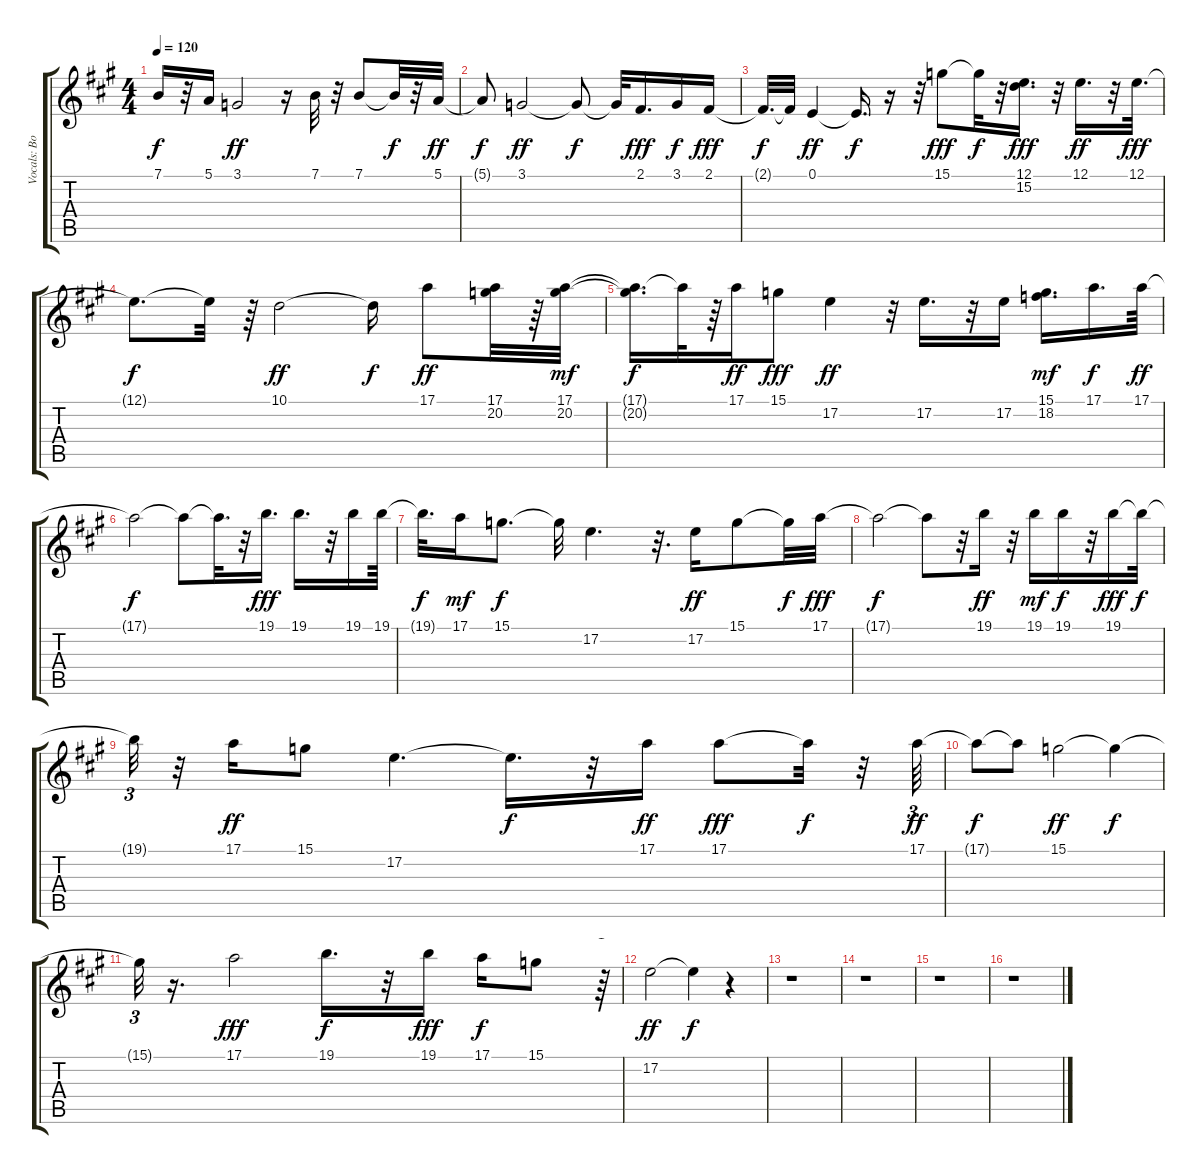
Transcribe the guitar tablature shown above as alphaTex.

\track ("Vocals: Bob Seger" "Vocals: Bo") {instrument lead1square}
\staff {score tabs}
\tuning (E4 B3 G3 D3 A2 E2) {hide}
\ts (4 4)
\tempo 120
\clef g2
\ks a
7.1{t}.16{dy f} r.32 5.1.16 3.1.2{dy ff} r.16 7.1.32 r.32 7.1.8 7.1{t}.32{dy f} r.32 5.1.32{dy ff} |
5.1{t}.8{dy f} 3.1.2{dy ff} 3.1{t}.8{dy f} 3.1{t}.32 2.1.16{d dy fff} 3.1.16{dy f} 2.1.16{dy fff} |
2.1{t}.32{d dy f} 2.1{t}.32 0.1.4{dy ff} 0.1{t}.16{d dy f} r.16 r.32 15.1.8{dy fff} 15.1{t}.32{dy f} r.32 (12.1 15.2).16{d dy fff} r.32 12.1.16{d dy ff} r.32 12.1.32{d dy fff} |
12.1{t}.8{d dy f} 12.1{t}.32 r.64 10.1.2{dy ff} 10.1{t}.16{dy f} 17.1.8{dy ff} (17.1 20.2).32 r.64 (17.1 20.2).32{dy mf} |
(17.1{t} 20.2{t}).16{d dy f} 17.1{t}.32 r.64 17.1.16{dy ff} 15.1.8{dy fff} 17.2.4{dy ff} r.32 17.2.16{d} r.32 17.2.16 (15.1 18.2).16{d dy mf} 17.1.16{d dy f} 17.1.64{dy ff} |
17.1{t}.2{dy f} 17.1{t}.8 17.1{t}.32{d} r.32 19.1.16{d dy fff} 19.1.16{d} r.32 19.1.16 19.1.64 |
19.1{t}.32{d dy f} 17.1.16{dy mf} 15.1.8{d dy f} 15.1{t}.32 17.2.4{d} r.32{d} 17.2.16{dy ff} 15.1.8 15.1{t}.32{dy f} 17.1.32{dy fff} |
17.1{t}.2{dy f} 17.1{t}.8 r.32 19.1.16{dy ff} r.32 19.1.16{dy mf} 19.1.16{dy f} r.32 19.1.16{dy fff} 19.1{t}.32{dy f} |
19.1{t}.32{tu (3 2)} r.32 17.1.16{dy ff} 15.1.8 17.2.4{d} 17.2{t}.16{d dy f} r.32 17.1.16{dy ff} 17.1.8{dy fff} 17.1{t}.32{dy f} r.32 17.1.64{tu (3 2) dy ff} |
17.1{t}.8{dy f} 17.1{t}.8 15.1.2{dy ff} 15.1{t}.4{dy f} |
15.1{t}.32{tu (3 2)} r.16{d} 17.1.2{dy fff} 19.1.16{d dy f} r.32 19.1.16{dy fff} 17.1.16{dy f} 15.1.8 r.64{tu (3 2)} |
17.2.2{dy ff} 17.2{t}.4{dy f} r.4 |
r.1 |
r.1 |
r.1 |
r.1
